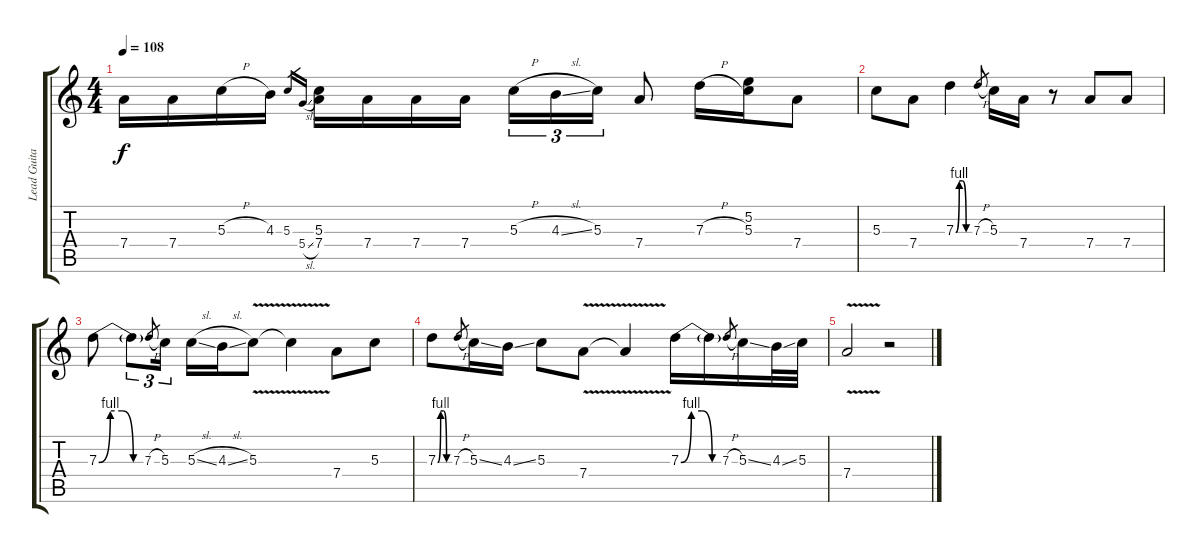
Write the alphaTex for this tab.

\track ("Lead Guitar (Ronnie)" "Lead Guita") {instrument electricguitarmuted}
\staff {score tabs}
\tuning (E4 B3 G3 D3 A2 E2) {hide}
\ts (4 4)
\tempo 108
\clef g2
\ks c
7.4.16{dy f} 7.4.16 5.3{h}.16 4.3.16 5.3.16{gr} 5.4{sl}.16{gr} (5.3 7.4).16 7.4.16 7.4.16 7.4.16 5.3{h}.16{tu (3 2)} 4.3{sl}.16{tu (3 2)} 5.3.16{tu (3 2)} 7.4.8 7.3{h}.16 (5.2 5.3).16 7.4.8 |
5.3.8 7.4.8 7.3{be (custom 0 0 15 4 30 4 45 0 60 0)}.4 7.3{h}.8{gr} 5.3.16 7.4.16 r.8 7.4.8 7.4.8 |
7.3{be (custom 0 0 15 4 30 4 45 0 60 0)}.8 7.3{t}.8{tu (3 2)} 7.3{h}.8{gr} 5.3.16{tu (3 2)} 5.3{sl}.16 4.3{sl}.16 5.3{v}.8 5.3{t}.4 7.4.8 5.3.8 |
7.3{be (custom 0 0 15 4 30 4 45 0 60 0)}.8 7.3{h}.8{gr} 5.3{ss}.16 4.3{ss}.16 5.3.8 7.4{v}.8 7.4{v t}.4 7.3{be (custom 0 0 15 4 30 4 45 0 60 0)}.16 7.3{t}.16 7.3{h}.8{gr} 5.3{ss}.16 4.3{ss}.32 5.3.32 |
7.4{v}.2 r.2
